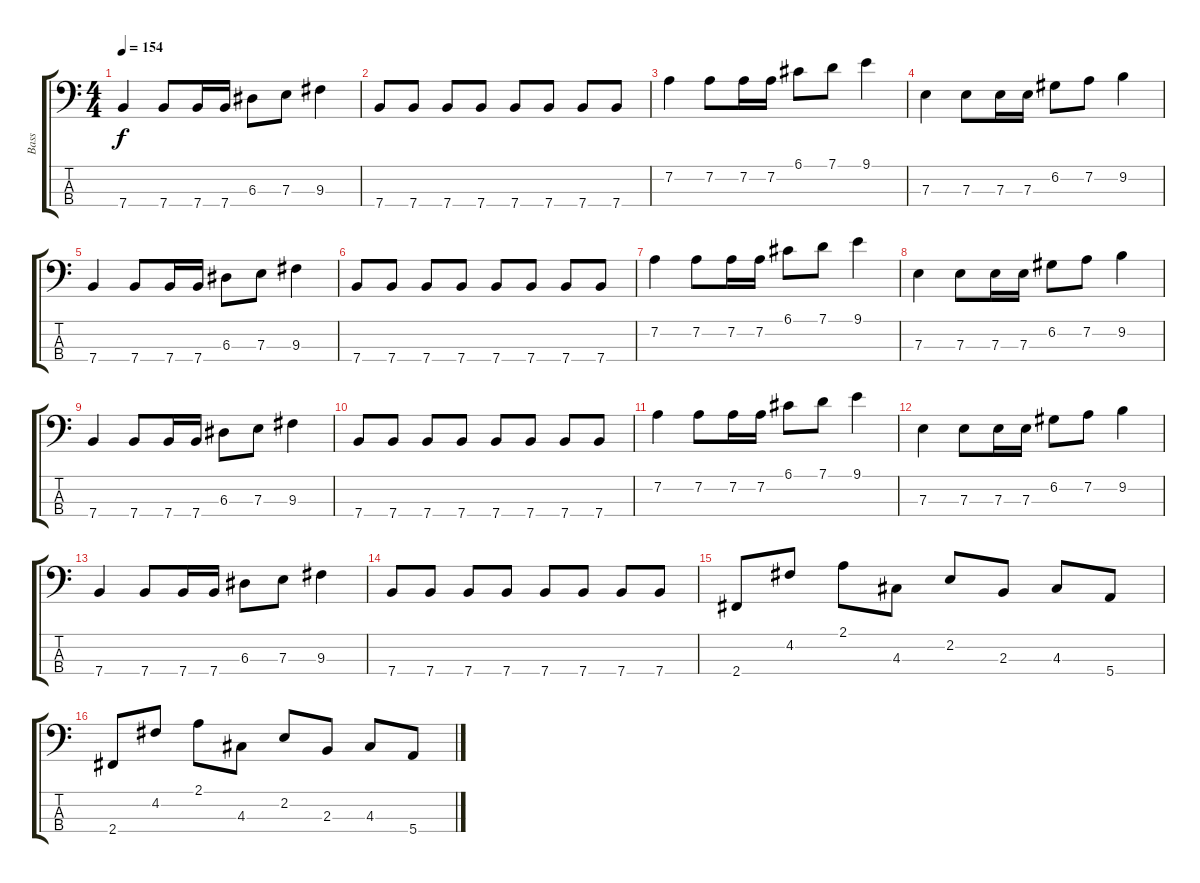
\track ("Bass" "Bass") {instrument electricbassfinger}
\staff {score tabs}
\tuning (G2 D2 A1 E1) {hide}
\ts (4 4)
\tempo 154
\clef f4
\ks c
7.4.4{dy f} 7.4.8 7.4.16 7.4.16 6.3.8 7.3.8 9.3.4 |
7.4.8 7.4.8 7.4.8 7.4.8 7.4.8 7.4.8 7.4.8 7.4.8 |
7.2.4 7.2.8 7.2.16 7.2.16 6.1.8 7.1.8 9.1.4 |
7.3.4 7.3.8 7.3.16 7.3.16 6.2.8 7.2.8 9.2.4 |
7.4.4 7.4.8 7.4.16 7.4.16 6.3.8 7.3.8 9.3.4 |
7.4.8 7.4.8 7.4.8 7.4.8 7.4.8 7.4.8 7.4.8 7.4.8 |
7.2.4 7.2.8 7.2.16 7.2.16 6.1.8 7.1.8 9.1.4 |
7.3.4 7.3.8 7.3.16 7.3.16 6.2.8 7.2.8 9.2.4 |
7.4.4 7.4.8 7.4.16 7.4.16 6.3.8 7.3.8 9.3.4 |
7.4.8 7.4.8 7.4.8 7.4.8 7.4.8 7.4.8 7.4.8 7.4.8 |
7.2.4 7.2.8 7.2.16 7.2.16 6.1.8 7.1.8 9.1.4 |
7.3.4 7.3.8 7.3.16 7.3.16 6.2.8 7.2.8 9.2.4 |
7.4.4 7.4.8 7.4.16 7.4.16 6.3.8 7.3.8 9.3.4 |
7.4.8 7.4.8 7.4.8 7.4.8 7.4.8 7.4.8 7.4.8 7.4.8 |
2.4.8 4.2.8 2.1.8 4.3.8 2.2.8 2.3.8 4.3.8 5.4.8 |
2.4.8 4.2.8 2.1.8 4.3.8 2.2.8 2.3.8 4.3.8 5.4.8
